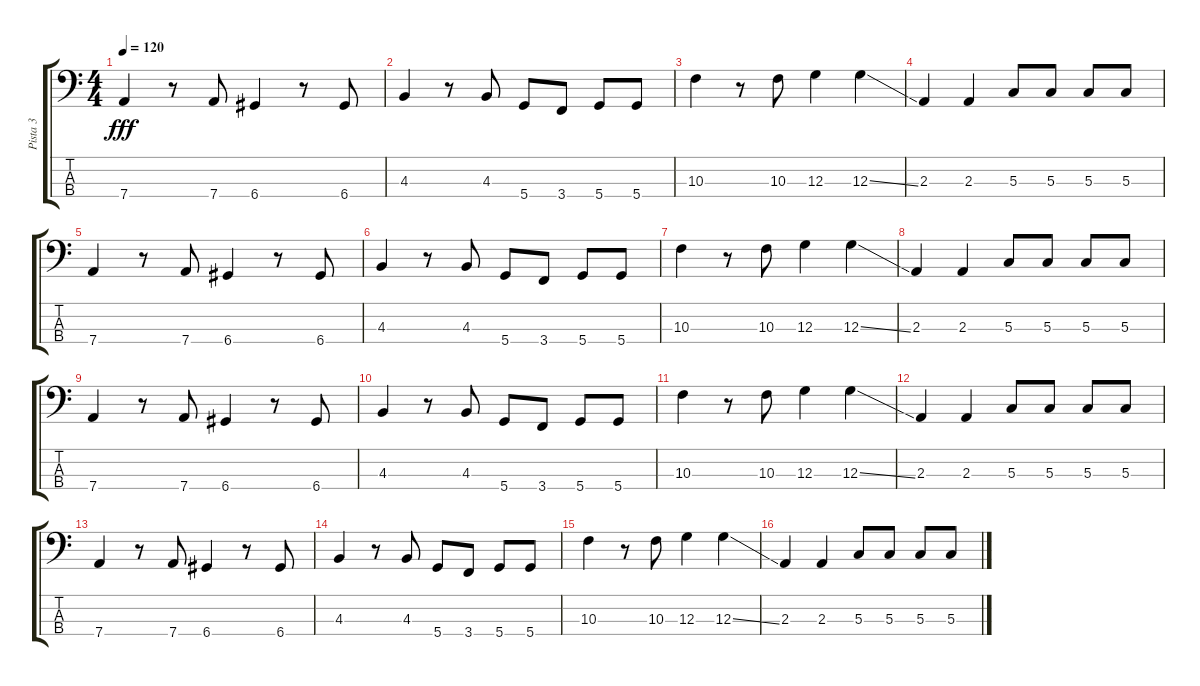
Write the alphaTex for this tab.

\track ("Pista 3" "Pista 3") {instrument electricbassfinger}
\staff {score tabs}
\tuning (F2 C2 G1 D1) {hide}
\ts (4 4)
\tempo 120
\clef f4
\ks c
7.4.4{dy fff} r.8 7.4.8 6.4.4 r.8 6.4.8 |
4.3.4 r.8 4.3.8 5.4.8 3.4.8 5.4.8 5.4.8 |
10.3.4 r.8 10.3.8 12.3.4 12.3{ss}.4 |
2.3.4 2.3.4 5.3.8 5.3.8 5.3.8 5.3.8 |
7.4.4 r.8 7.4.8 6.4.4 r.8 6.4.8 |
4.3.4 r.8 4.3.8 5.4.8 3.4.8 5.4.8 5.4.8 |
10.3.4 r.8 10.3.8 12.3.4 12.3{ss}.4 |
2.3.4 2.3.4 5.3.8 5.3.8 5.3.8 5.3.8 |
7.4.4 r.8 7.4.8 6.4.4 r.8 6.4.8 |
4.3.4 r.8 4.3.8 5.4.8 3.4.8 5.4.8 5.4.8 |
10.3.4 r.8 10.3.8 12.3.4 12.3{ss}.4 |
2.3.4 2.3.4 5.3.8 5.3.8 5.3.8 5.3.8 |
7.4.4 r.8 7.4.8 6.4.4 r.8 6.4.8 |
4.3.4 r.8 4.3.8 5.4.8 3.4.8 5.4.8 5.4.8 |
10.3.4 r.8 10.3.8 12.3.4 12.3{ss}.4 |
2.3.4 2.3.4 5.3.8 5.3.8 5.3.8 5.3.8
